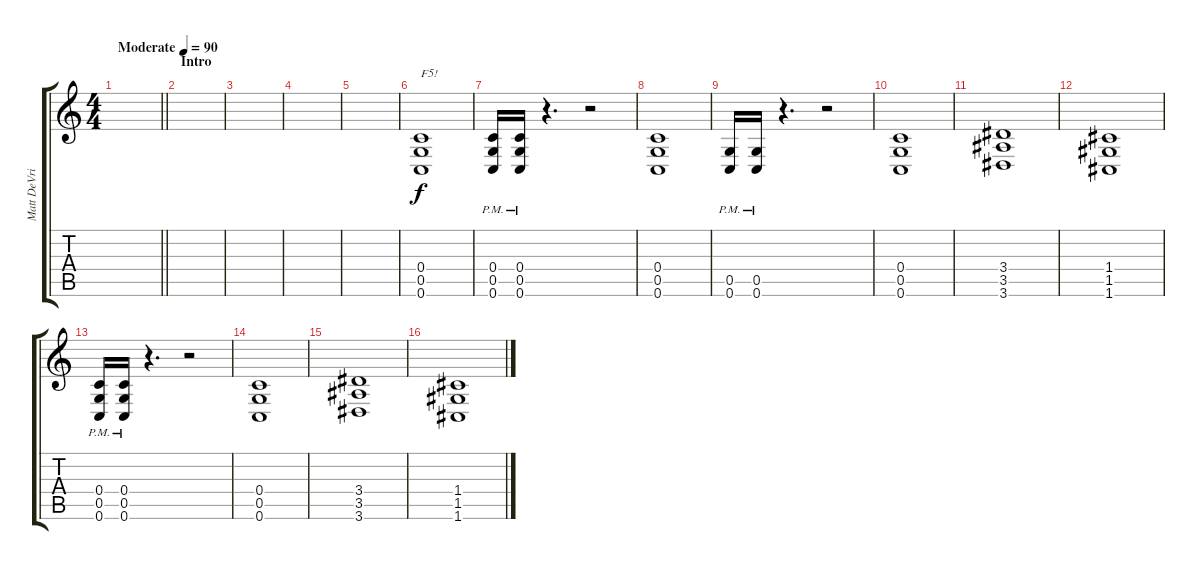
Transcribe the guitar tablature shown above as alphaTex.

\track ("Matt DeVries" "Matt DeVri") {instrument distortionguitar}
\staff {score tabs}
\tuning (D4 A3 F3 C3 G2 C2) {hide}
\ts (4 4)
\tempo (90 "Moderate")
\clef g2
\barLineRight lightlight
\ks c
|
\section ("" "Intro")
|
|
|
|
(0.4 0.5 0.6).1{txt "F5!"} |
(0.4{pm} 0.5{pm} 0.6{pm}).16 (0.4{pm} 0.5 0.6).16 r.4{d} r.2 |
(0.4 0.5 0.6).1 |
(0.5{pm} 0.6{pm}).16 (0.5{pm} 0.6{pm}).16 r.4{d} r.2 |
(0.4 0.5 0.6).1{volume 14} |
(3.4 3.5 3.6).1 |
(1.4 1.5 1.6).1 |
(0.4{pm} 0.5{pm} 0.6{pm}).16 (0.4{pm} 0.5 0.6).16 r.4{d} r.2 |
(0.4 0.5 0.6).1 |
(3.4 3.5 3.6).1 |
(1.4 1.5 1.6).1
